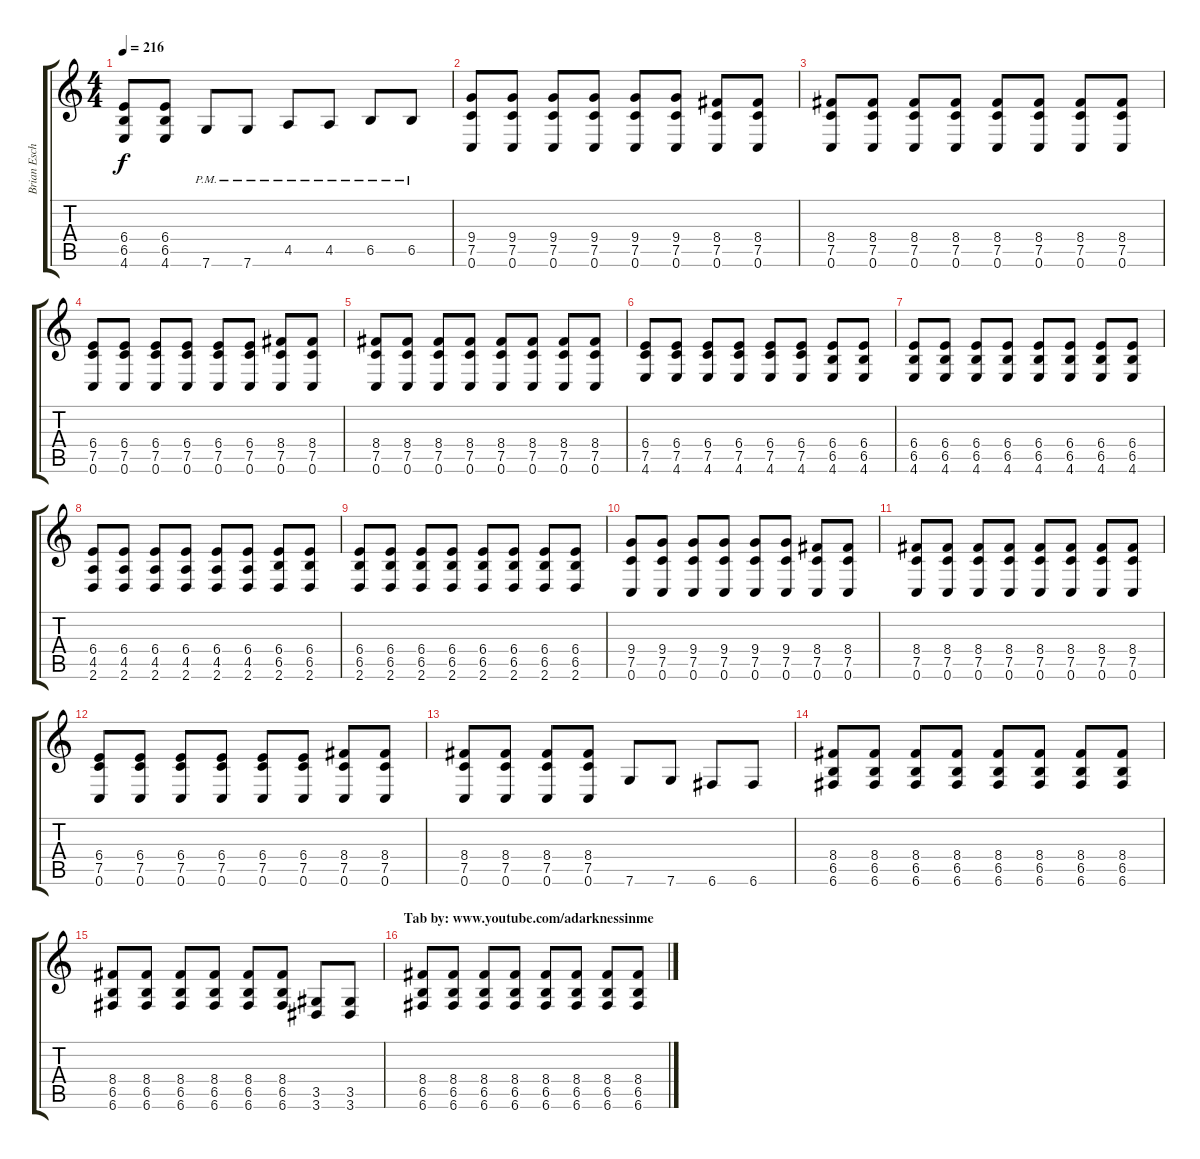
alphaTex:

\track ("Brian Eschbach (Right)" "Brian Esch") {instrument overdrivenguitar}
\staff {score tabs}
\tuning (C4 G3 Eb3 Bb2 F2 C2) {hide}
\ts (4 4)
\tempo 216
\clef g2
\ks c
(6.4 6.5 4.6).8{dy f} (6.4 6.5 4.6).8 7.6{pm}.8 7.6{pm}.8 4.5{pm}.8 4.5{pm}.8 6.5{pm}.8 6.5{pm}.8 |
(9.4 7.5 0.6).8 (9.4 7.5 0.6).8 (9.4 7.5 0.6).8 (9.4 7.5 0.6).8 (9.4 7.5 0.6).8 (9.4 7.5 0.6).8 (8.4 7.5 0.6).8 (8.4 7.5 0.6).8 |
(8.4 7.5 0.6).8 (8.4 7.5 0.6).8 (8.4 7.5 0.6).8 (8.4 7.5 0.6).8 (8.4 7.5 0.6).8 (8.4 7.5 0.6).8 (8.4 7.5 0.6).8 (8.4 7.5 0.6).8 |
(6.4 7.5 0.6).8 (6.4 7.5 0.6).8 (6.4 7.5 0.6).8 (6.4 7.5 0.6).8 (6.4 7.5 0.6).8 (6.4 7.5 0.6).8 (8.4 7.5 0.6).8 (8.4 7.5 0.6).8 |
(8.4 7.5 0.6).8 (8.4 7.5 0.6).8 (8.4 7.5 0.6).8 (8.4 7.5 0.6).8 (8.4 7.5 0.6).8 (8.4 7.5 0.6).8 (8.4 7.5 0.6).8 (8.4 7.5 0.6).8 |
(6.4 7.5 4.6).8 (6.4 7.5 4.6).8 (6.4 7.5 4.6).8 (6.4 7.5 4.6).8 (6.4 7.5 4.6).8 (6.4 7.5 4.6).8 (6.4 6.5 4.6).8 (6.4 6.5 4.6).8 |
(6.4 6.5 4.6).8 (6.4 6.5 4.6).8 (6.4 6.5 4.6).8 (6.4 6.5 4.6).8 (6.4 6.5 4.6).8 (6.4 6.5 4.6).8 (6.4 6.5 4.6).8 (6.4 6.5 4.6).8 |
(6.4 4.5 2.6).8 (6.4 4.5 2.6).8 (6.4 4.5 2.6).8 (6.4 4.5 2.6).8 (6.4 4.5 2.6).8 (6.4 4.5 2.6).8 (6.4 6.5 2.6).8 (6.4 6.5 2.6).8 |
(6.4 6.5 2.6).8 (6.4 6.5 2.6).8 (6.4 6.5 2.6).8 (6.4 6.5 2.6).8 (6.4 6.5 2.6).8 (6.4 6.5 2.6).8 (6.4 6.5 2.6).8 (6.4 6.5 2.6).8 |
(9.4 7.5 0.6).8 (9.4 7.5 0.6).8 (9.4 7.5 0.6).8 (9.4 7.5 0.6).8 (9.4 7.5 0.6).8 (9.4 7.5 0.6).8 (8.4 7.5 0.6).8 (8.4 7.5 0.6).8 |
(8.4 7.5 0.6).8 (8.4 7.5 0.6).8 (8.4 7.5 0.6).8 (8.4 7.5 0.6).8 (8.4 7.5 0.6).8 (8.4 7.5 0.6).8 (8.4 7.5 0.6).8 (8.4 7.5 0.6).8 |
(6.4 7.5 0.6).8 (6.4 7.5 0.6).8 (6.4 7.5 0.6).8 (6.4 7.5 0.6).8 (6.4 7.5 0.6).8 (6.4 7.5 0.6).8 (8.4 7.5 0.6).8 (8.4 7.5 0.6).8 |
(8.4 7.5 0.6).8 (8.4 7.5 0.6).8 (8.4 7.5 0.6).8 (8.4 7.5 0.6).8 7.6.8 7.6.8 6.6.8 6.6.8 |
(8.4 6.5 6.6).8 (8.4 6.5 6.6).8 (8.4 6.5 6.6).8 (8.4 6.5 6.6).8 (8.4 6.5 6.6).8 (8.4 6.5 6.6).8 (8.4 6.5 6.6).8 (8.4 6.5 6.6).8 |
(8.4 6.5 6.6).8 (8.4 6.5 6.6).8 (8.4 6.5 6.6).8 (8.4 6.5 6.6).8 (8.4 6.5 6.6).8 (8.4 6.5 6.6).8 (3.5 3.6).8 (3.5 3.6).8 |
\section ("" "Tab by: www.youtube.com/adarknessinme")
(8.4 6.5 6.6).8 (8.4 6.5 6.6).8 (8.4 6.5 6.6).8 (8.4 6.5 6.6).8 (8.4 6.5 6.6).8 (8.4 6.5 6.6).8 (8.4 6.5 6.6).8 (8.4 6.5 6.6).8
